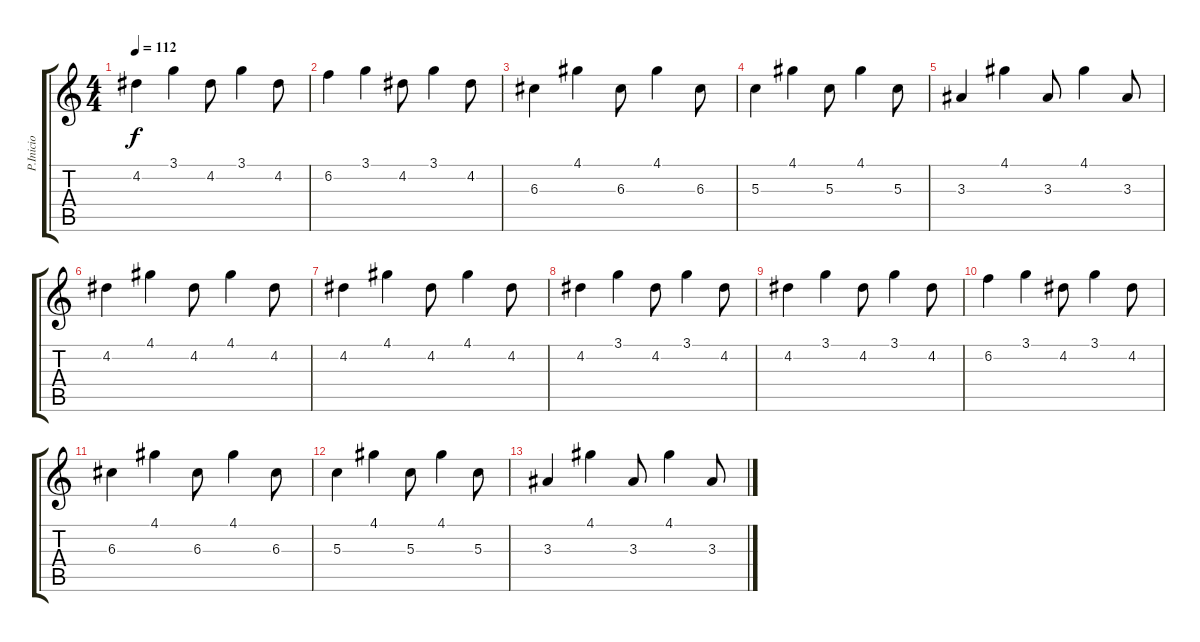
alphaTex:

\track ("P.Inicio" "P.Inicio") {instrument banjo}
\staff {score tabs}
\tuning (E4 B3 G3 D3 A2 E2) {hide}
\displaytranspose 12
\ts (4 4)
\tempo 112
\clef g2
\ks c
4.2.4{dy f} 3.1.4 4.2.8 3.1.4 4.2.8 |
6.2.4 3.1.4 4.2.8 3.1.4 4.2.8 |
6.3.4 4.1.4 6.3.8 4.1.4 6.3.8 |
5.3.4 4.1.4 5.3.8 4.1.4 5.3.8 |
3.3.4 4.1.4 3.3.8 4.1.4 3.3.8 |
4.2.4 4.1.4 4.2.8 4.1.4 4.2.8 |
4.2.4 4.1.4 4.2.8 4.1.4 4.2.8 |
4.2.4 3.1.4 4.2.8 3.1.4 4.2.8 |
4.2.4 3.1.4 4.2.8 3.1.4 4.2.8 |
6.2.4 3.1.4 4.2.8 3.1.4 4.2.8 |
6.3.4 4.1.4 6.3.8 4.1.4 6.3.8 |
5.3.4 4.1.4 5.3.8 4.1.4 5.3.8 |
3.3.4 4.1.4 3.3.8 4.1.4 3.3.8
